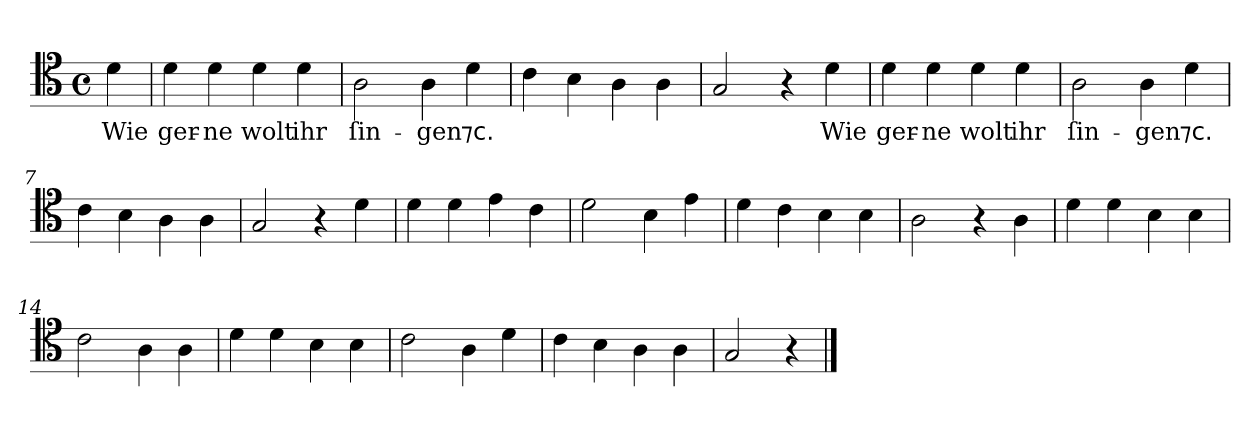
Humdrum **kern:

**kern	**text
*part1	*part1
*staff1	*staff1
*clefC4	*
*k[]	*
*M4/4	*
*met(c)	*
=	=
4d	Wie
=1	=1
4d	ger-
4d	-ne
4d	wolt
4d	ihr
=2	=2
2A	ſin-
4A	-gen
4d	⁊c.
=3	=3
4c	.
4B	.
4A	.
4A	.
=4	=4
2G	.
4r	.
4d	Wie
=5	=5
4d	ger-
4d	-ne
4d	wolt
4d	ihr
=6	=6
2A	ſin-
4A	-gen
4d	⁊c.
=7	=7
4c	.
4B	.
4A	.
4A	.
=8	=8
2G	.
4r	.
4d	.
=9	=9
4d	.
4d	.
4e	.
4c	.
=10	=10
2d	.
4B	.
4e	.
=11	=11
4d	.
4c	.
4B	.
4B	.
=12	=12
2A	.
4r	.
4A	.
=13	=13
4d	.
4d	.
4B	.
4B	.
=14	=14
2c	.
4A	.
4A	.
=15	=15
4d	.
4d	.
4B	.
4B	.
=16	=16
2c	.
4A	.
4d	.
=17	=17
4c	.
4B	.
4A	.
4A	.
=18	=18
2G	.
4r	.
==	==
*-	*-
